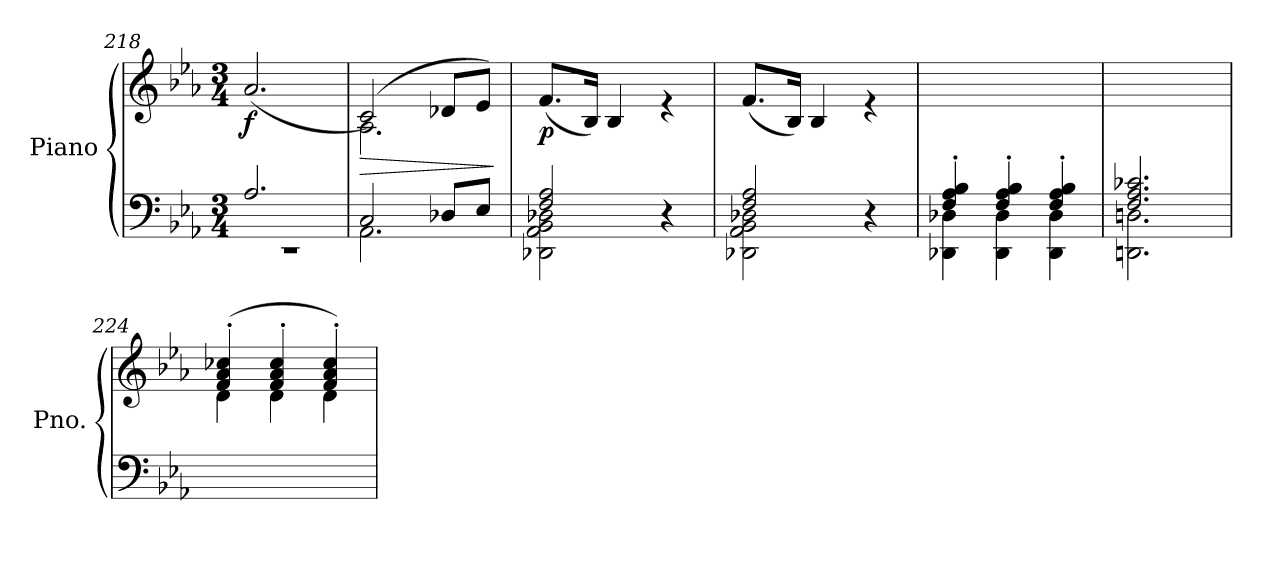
**kern	**kern	**dynam
*part1	*part1	*part1
*staff2	*staff1	*staff1/2
*I"Piano	*	*
*I'Pno.	*	*
*clefF4	*clefG2	*
*k[b-e-a-]	*k[b-e-a-]	*
*M3/4	*M3/4	*
=218	=218	=218
*^	*	*
!	!	!	!LO:DY:b
2.rEE	2.A-/	(>2.a-/	f
=219	=219	=219	=219
!	!	!	!LO:HP:b
*	*	*^	*
2C/	2.AA-\	(>2c/)	2.A-\	>
8D-X/L	.	8d-X/L	.	.
8E-/J	.	8e-/J)	.	.
*v	*v	*	*	*
*	*v	*v	*
.	.	]
!!LO:LB:g=z
=220	=220	=220
*^	*	*
!	!	!	!LO:DY:b
2F/ 2A-/	2DD-X\ 2AA-\ 2BB-\ 2D-X\	(>8.f/L	p
.	.	16B-/Jk)	.
.	.	4B-/	.
4ryy	4r	4re	.
=221	=221	=221	=221
2F/ 2A-/	2DD-X\ 2AA-\ 2BB-\ 2D-X\	(>8.f/L	.
.	.	16B-/Jk)	.
.	.	4B-/	.
4ryy	4r	4re	.
=222	=222	=222	=222
4F/' 4A-/' 4B-/'	4DD-X\ 4D-X\	2.ryy	.
4F/' 4A-/' 4B-/'	4DD-\ 4D-\	.	.
4F/' 4A-/' 4B-/'	4DD-\ 4D-\	.	.
=223	=223	=223	=223
2.F/ 2.A-/ 2.c-X/	2.DDn\ 2.Dn\	2.ryy	.
*v	*v	*	*
=224	=224	=224
*	*^	*
2.ryy	(>4f/' 4a-/' 4cc-X/'	4d\	.
.	4f/' 4a-/' 4cc-/'	4d\	.
.	4f/' 4a-/' 4cc-/')	4d\	.
*	*v	*v	*
=	=	=
*-	*-	*-
